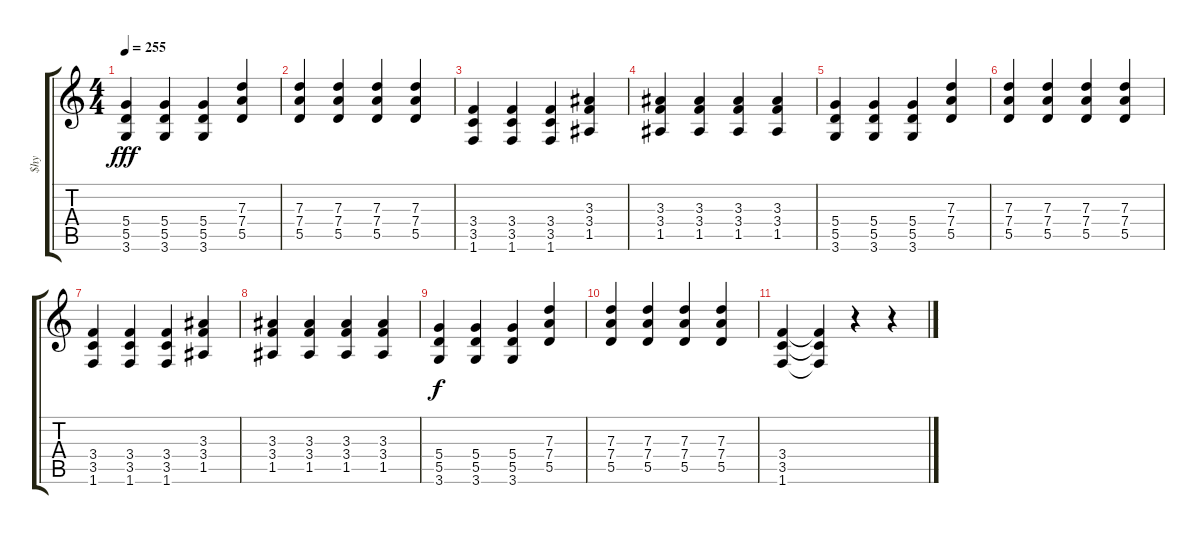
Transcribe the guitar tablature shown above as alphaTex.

\track ("$hy" "$hy") {instrument distortionguitar}
\staff {score tabs}
\tuning (E4 B3 G3 D3 A2 E2) {hide}
\ts (4 4)
\tempo 255
\clef g2
\ks c
(5.4 5.5 3.6).4{dy fff} (5.4 5.5 3.6).4 (5.4 5.5 3.6).4 (7.3 7.4 5.5).4 |
(7.3 7.4 5.5).4 (7.3 7.4 5.5).4 (7.3 7.4 5.5).4 (7.3 7.4 5.5).4 |
(3.4 3.5 1.6).4 (3.4 3.5 1.6).4 (3.4 3.5 1.6).4 (3.3 3.4 1.5).4 |
(3.3 3.4 1.5).4 (3.3 3.4 1.5).4 (3.3 3.4 1.5).4 (3.3 3.4 1.5).4 |
(5.4 5.5 3.6).4 (5.4 5.5 3.6).4 (5.4 5.5 3.6).4 (7.3 7.4 5.5).4 |
(7.3 7.4 5.5).4 (7.3 7.4 5.5).4 (7.3 7.4 5.5).4 (7.3 7.4 5.5).4 |
(3.4 3.5 1.6).4 (3.4 3.5 1.6).4 (3.4 3.5 1.6).4 (3.3 3.4 1.5).4 |
(3.3 3.4 1.5).4 (3.3 3.4 1.5).4 (3.3 3.4 1.5).4 (3.3 3.4 1.5).4 |
(5.4 5.5 3.6).4{dy f} (5.4 5.5 3.6).4 (5.4 5.5 3.6).4 (7.3 7.4 5.5).4 |
(7.3 7.4 5.5).4 (7.3 7.4 5.5).4 (7.3 7.4 5.5).4 (7.3 7.4 5.5).4 |
(3.4 3.5 1.6).4 (3.4{t} 3.5{t} 1.6{t}).4 r.4 r.4
